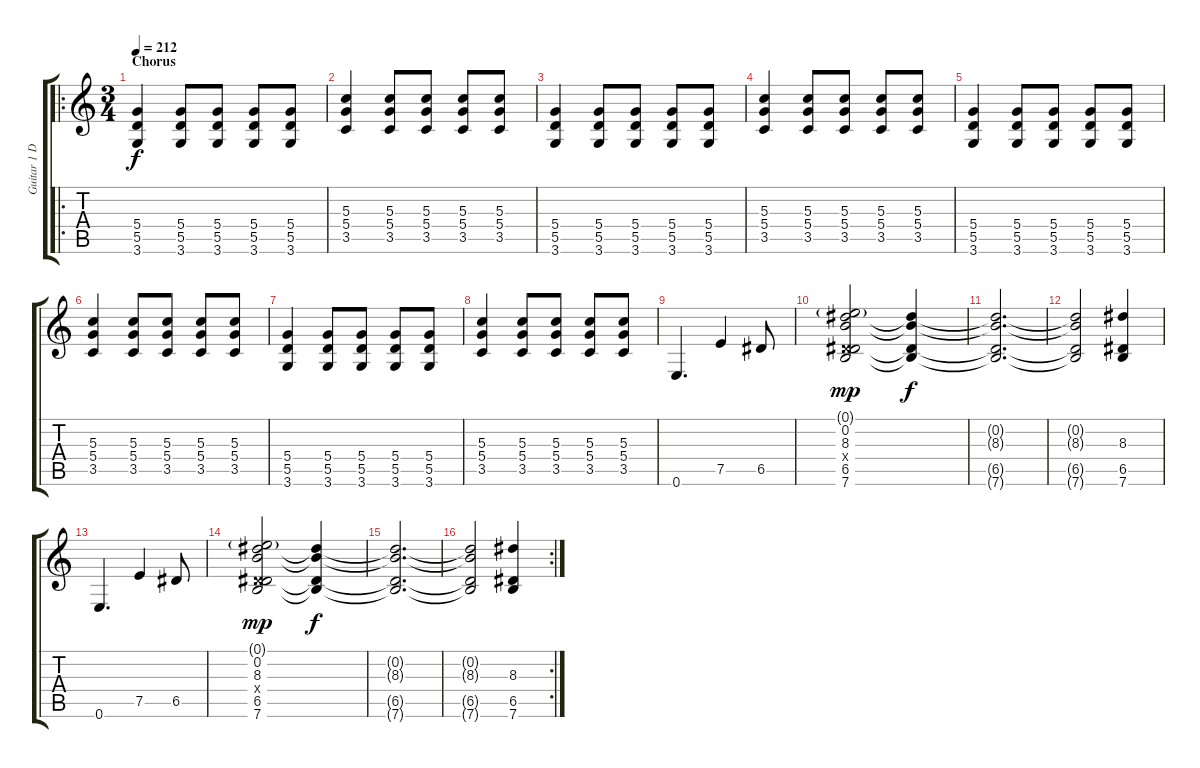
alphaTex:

\track ("Guitar 1 D" "Guitar 1 D") {instrument distortionguitar}
\staff {score tabs}
\tuning (E4 B3 G3 D3 A2 E2) {hide}
\ro
\ts (3 4)
\section ("" "Chorus")
\tempo 212
\clef g2
\ks c
(5.4 5.5 3.6).4{dy f} (5.4 5.5 3.6).8 (5.4 5.5 3.6).8 (5.4 5.5 3.6).8 (5.4 5.5 3.6).8 |
(5.3 5.4 3.5).4 (5.3 5.4 3.5).8 (5.3 5.4 3.5).8 (5.3 5.4 3.5).8 (5.3 5.4 3.5).8 |
(5.4 5.5 3.6).4 (5.4 5.5 3.6).8 (5.4 5.5 3.6).8 (5.4 5.5 3.6).8 (5.4 5.5 3.6).8 |
(5.3 5.4 3.5).4 (5.3 5.4 3.5).8 (5.3 5.4 3.5).8 (5.3 5.4 3.5).8 (5.3 5.4 3.5).8 |
(5.4 5.5 3.6).4 (5.4 5.5 3.6).8 (5.4 5.5 3.6).8 (5.4 5.5 3.6).8 (5.4 5.5 3.6).8 |
(5.3 5.4 3.5).4 (5.3 5.4 3.5).8 (5.3 5.4 3.5).8 (5.3 5.4 3.5).8 (5.3 5.4 3.5).8 |
(5.4 5.5 3.6).4 (5.4 5.5 3.6).8 (5.4 5.5 3.6).8 (5.4 5.5 3.6).8 (5.4 5.5 3.6).8 |
(5.3 5.4 3.5).4 (5.3 5.4 3.5).8 (5.3 5.4 3.5).8 (5.3 5.4 3.5).8 (5.3 5.4 3.5).8 |
0.6.4{d} 7.5.4 6.5.8 |
(0.1{g} 0.2 8.3 0.4{x} 6.5 7.6).2{dy mp} (0.2{t} 8.3{t} 6.5{t} 7.6{t}).4{dy f} |
(0.2{t} 8.3{t} 6.5{t} 7.6{t}).2{d} |
(0.2{t} 8.3{t} 6.5{t} 7.6{t}).2 (8.3 6.5 7.6).4 |
0.6.4{d} 7.5.4 6.5.8 |
(0.1{g} 0.2 8.3 0.4{x} 6.5 7.6).2{dy mp} (0.2{t} 8.3{t} 6.5{t} 7.6{t}).4{dy f} |
(0.2{t} 8.3{t} 6.5{t} 7.6{t}).2{d} |
\rc 2
(0.2{t} 8.3{t} 6.5{t} 7.6{t}).2 (8.3 6.5 7.6).4
